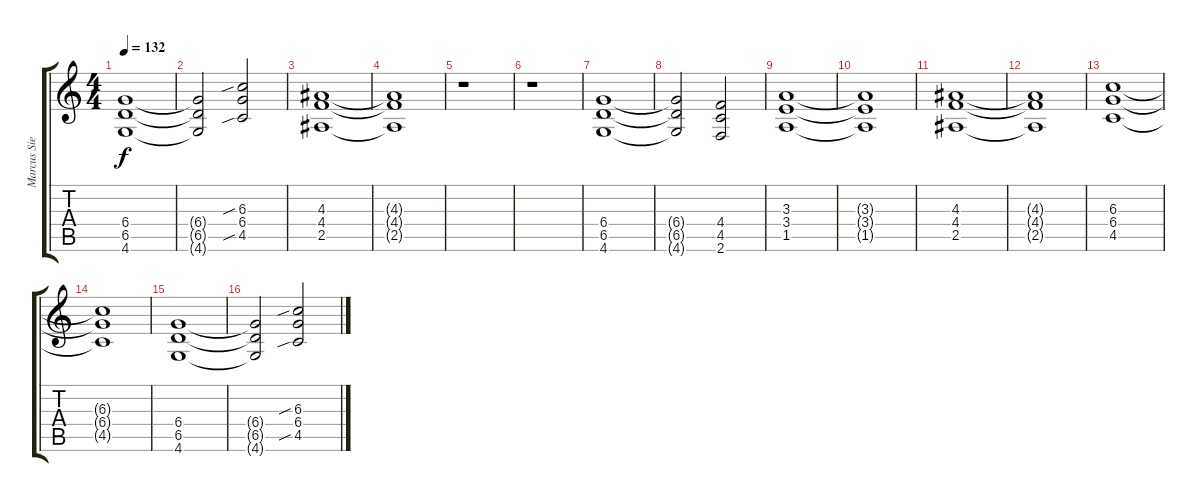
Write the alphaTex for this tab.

\track ("Marcus Siepen" "Marcus Sie") {instrument distortionguitar}
\staff {score tabs}
\tuning (Eb4 Bb3 Gb3 Db3 Ab2 Eb2) {hide}
\ts (4 4)
\tempo 132
\clef g2
\ks c
(6.4 6.5 4.6).1{dy f} |
(6.4{t} 6.5{t} 4.6{t}).2 (6.3{sib} 6.4 4.5{sib}).2 |
(4.3 4.4 2.5).1 |
(4.3{t} 4.4{t} 2.5{t}).1 |
r.1 |
r.1 |
(6.4 6.5 4.6).1 |
(6.4{t} 6.5{t} 4.6{t}).2 (4.4 4.5 2.6).2 |
(3.3 3.4 1.5).1{volume 10} |
(3.3{t} 3.4{t} 1.5{t}).1 |
(4.3 4.4 2.5).1 |
(4.3{t} 4.4{t} 2.5{t}).1 |
(6.3 6.4 4.5).1 |
(6.3{t} 6.4{t} 4.5{t}).1 |
(6.4 6.5 4.6).1{volume 12} |
(6.4{t} 6.5{t} 4.6{t}).2 (6.3{sib} 6.4 4.5{sib}).2
